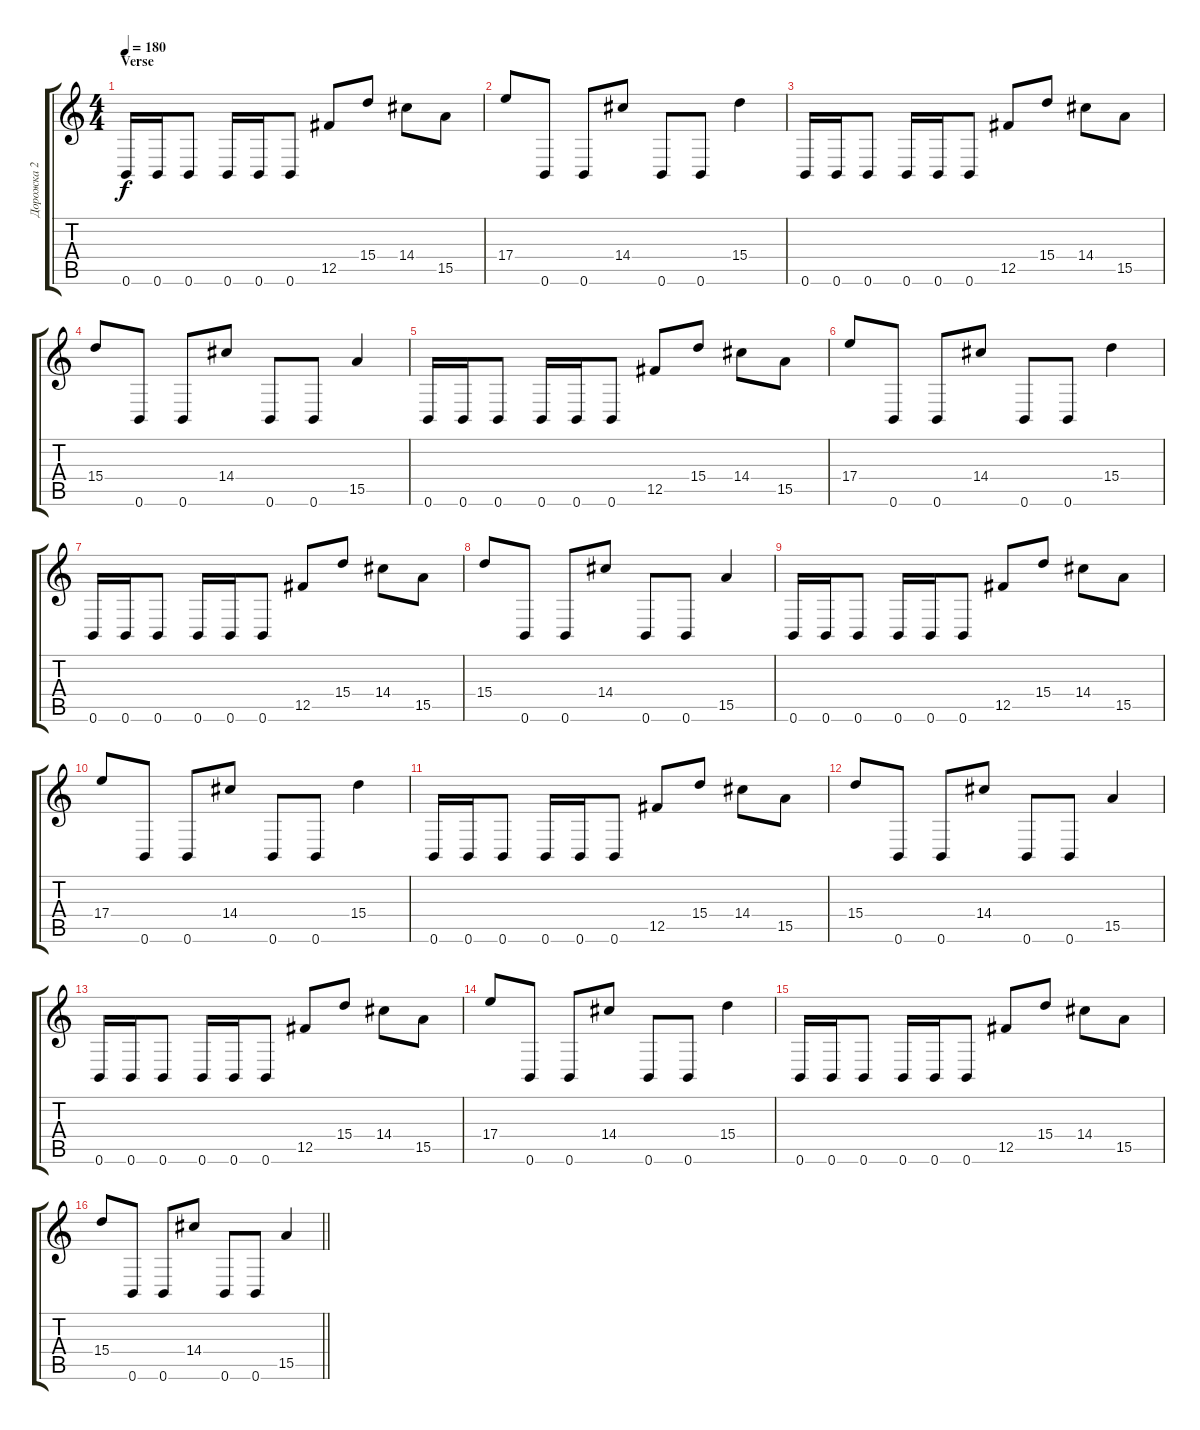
\track ("Дорожка 2" "Дорожка 2") {instrument distortionguitar}
\staff {score tabs}
\tuning (Db4 Ab3 E3 B2 Gb2 B1) {hide}
\ts (4 4)
\section ("" "Verse")
\tempo 180
\clef g2
\ks c
0.6.16{dy f} 0.6.16 0.6.8 0.6.16 0.6.16 0.6.8 12.5.8 15.4.8 14.4.8 15.5.8 |
17.4.8 0.6.8 0.6.8 14.4.8 0.6.8 0.6.8 15.4.4 |
0.6.16 0.6.16 0.6.8 0.6.16 0.6.16 0.6.8 12.5.8 15.4.8 14.4.8 15.5.8 |
15.4.8 0.6.8 0.6.8 14.4.8 0.6.8 0.6.8 15.5.4 |
0.6.16 0.6.16 0.6.8 0.6.16 0.6.16 0.6.8 12.5.8 15.4.8 14.4.8 15.5.8 |
17.4.8 0.6.8 0.6.8 14.4.8 0.6.8 0.6.8 15.4.4 |
0.6.16 0.6.16 0.6.8 0.6.16 0.6.16 0.6.8 12.5.8 15.4.8 14.4.8 15.5.8 |
15.4.8 0.6.8 0.6.8 14.4.8 0.6.8 0.6.8 15.5.4 |
0.6.16 0.6.16 0.6.8 0.6.16 0.6.16 0.6.8 12.5.8 15.4.8 14.4.8 15.5.8 |
17.4.8 0.6.8 0.6.8 14.4.8 0.6.8 0.6.8 15.4.4 |
0.6.16 0.6.16 0.6.8 0.6.16 0.6.16 0.6.8 12.5.8 15.4.8 14.4.8 15.5.8 |
15.4.8 0.6.8 0.6.8 14.4.8 0.6.8 0.6.8 15.5.4 |
0.6.16 0.6.16 0.6.8 0.6.16 0.6.16 0.6.8 12.5.8 15.4.8 14.4.8 15.5.8 |
17.4.8 0.6.8 0.6.8 14.4.8 0.6.8 0.6.8 15.4.4 |
0.6.16 0.6.16 0.6.8 0.6.16 0.6.16 0.6.8 12.5.8 15.4.8 14.4.8 15.5.8 |
\barLineRight lightlight
15.4.8 0.6.8 0.6.8 14.4.8 0.6.8 0.6.8 15.5.4
